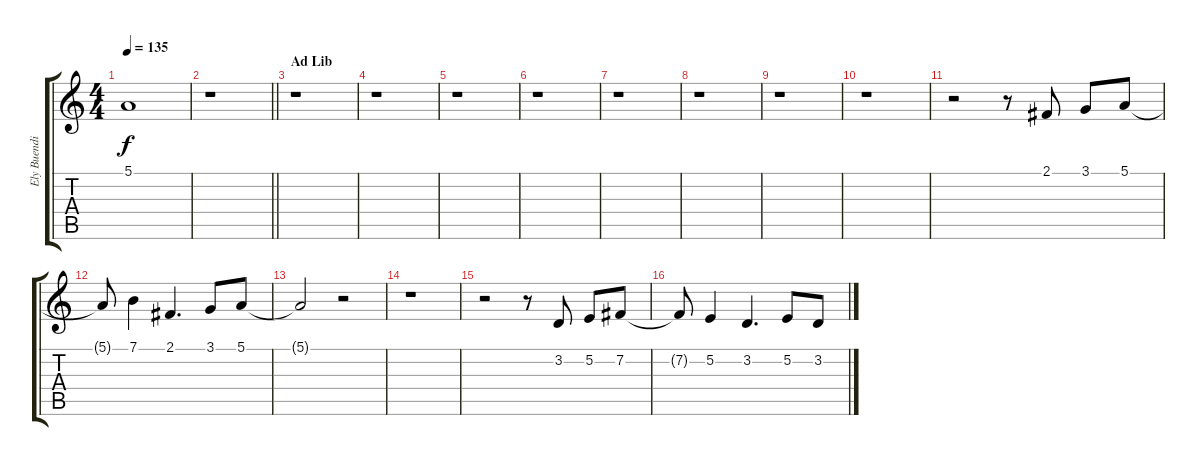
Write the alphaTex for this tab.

\track ("Ely Buendia(Vocal)" "Ely Buendi") {instrument sopranosax}
\staff {score tabs}
\tuning (E4 B3 G3 D3 A2 E2) {hide}
\ts (4 4)
\tempo 135
\clef g2
\ks c
5.1{t}.1{dy f} |
\barLineRight lightlight
r.1 |
\section ("" "Ad Lib")
r.1 |
r.1 |
r.1 |
r.1 |
r.1 |
r.1 |
r.1 |
r.1 |
r.2 r.8 2.1.8 3.1.8 5.1.8 |
5.1{t}.8 7.1.4 2.1.4{d} 3.1.8 5.1.8 |
5.1{t}.2 r.2 |
r.1 |
r.2 r.8 3.2.8 5.2.8 7.2.8 |
7.2{t}.8 5.2.4 3.2.4{d} 5.2.8 3.2.8
